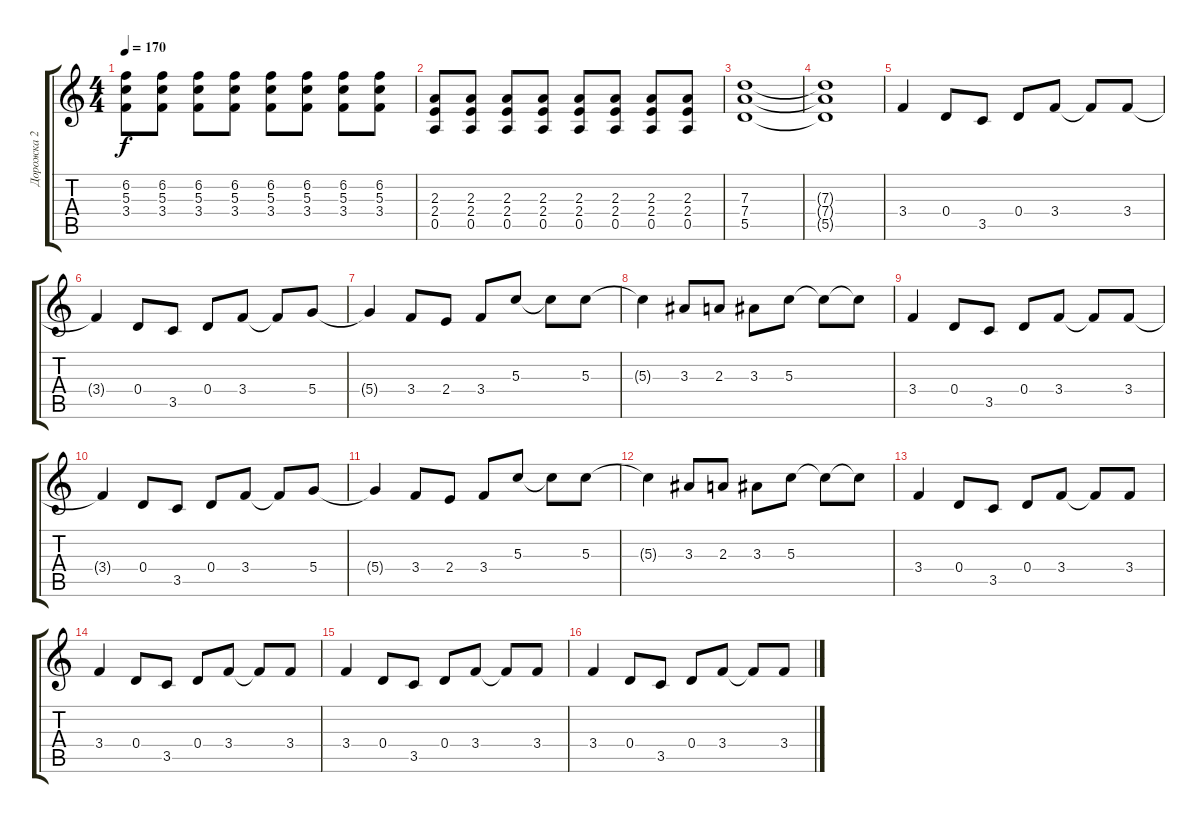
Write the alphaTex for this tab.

\track ("Дорожка 2" "Дорожка 2") {instrument distortionguitar}
\staff {score tabs}
\tuning (E4 B3 G3 D3 A2 E2) {hide}
\ts (4 4)
\tempo 170
\clef g2
\ks c
(6.2 5.3 3.4).8{dy f} (6.2 5.3 3.4).8 (6.2 5.3 3.4).8 (6.2 5.3 3.4).8 (6.2 5.3 3.4).8 (6.2 5.3 3.4).8 (6.2 5.3 3.4).8 (6.2 5.3 3.4).8 |
(2.3 2.4 0.5).8 (2.3 2.4 0.5).8 (2.3 2.4 0.5).8 (2.3 2.4 0.5).8 (2.3 2.4 0.5).8 (2.3 2.4 0.5).8 (2.3 2.4 0.5).8 (2.3 2.4 0.5).8 |
(7.3 7.4 5.5).1 |
(7.3{t} 7.4{t} 5.5{t}).1 |
3.4.4 0.4.8 3.5.8 0.4.8 3.4.8 3.4{t}.8 3.4.8 |
3.4{t}.4 0.4.8 3.5.8 0.4.8 3.4.8 3.4{t}.8 5.4.8 |
5.4{t}.4 3.4.8 2.4.8 3.4.8 5.3.8 5.3{t}.8 5.3.8 |
5.3{t}.4 3.3.8 2.3.8 3.3.8 5.3.8 5.3{t}.8 5.3{t}.8 |
3.4.4 0.4.8 3.5.8 0.4.8 3.4.8 3.4{t}.8 3.4.8 |
3.4{t}.4 0.4.8 3.5.8 0.4.8 3.4.8 3.4{t}.8 5.4.8 |
5.4{t}.4 3.4.8 2.4.8 3.4.8 5.3.8 5.3{t}.8 5.3.8 |
5.3{t}.4 3.3.8 2.3.8 3.3.8 5.3.8 5.3{t}.8 5.3{t}.8 |
3.4.4 0.4.8 3.5.8 0.4.8 3.4.8 3.4{t}.8 3.4.8 |
3.4.4 0.4.8 3.5.8 0.4.8 3.4.8 3.4{t}.8 3.4.8 |
3.4.4 0.4.8 3.5.8 0.4.8 3.4.8 3.4{t}.8 3.4.8 |
3.4.4 0.4.8 3.5.8 0.4.8 3.4.8 3.4{t}.8 3.4.8
